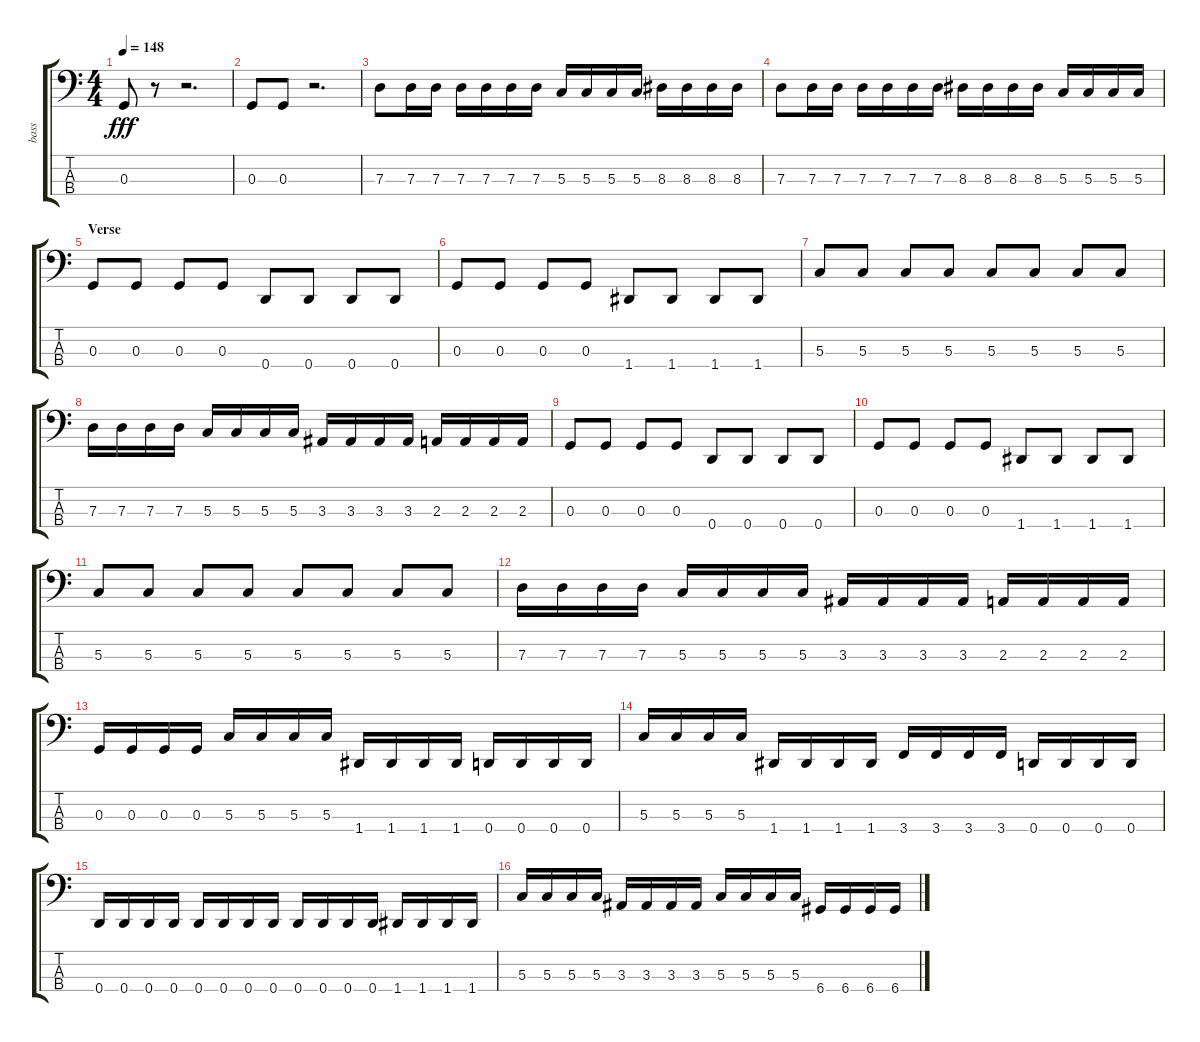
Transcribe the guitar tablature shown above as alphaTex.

\track ("bass" "bass") {instrument electricbassfinger}
\staff {score tabs}
\tuning (F2 C2 G1 D1) {hide}
\ts (4 4)
\tempo 148
\clef f4
\ks c
0.3.8{dy fff} r.8 r.2{d} |
0.3.8 0.3.8 r.2{d} |
7.3.8 7.3.16 7.3.16 7.3.16 7.3.16 7.3.16 7.3.16 5.3.16 5.3.16 5.3.16 5.3.16 8.3.16 8.3.16 8.3.16 8.3.16 |
7.3.8 7.3.16 7.3.16 7.3.16 7.3.16 7.3.16 7.3.16 8.3.16 8.3.16 8.3.16 8.3.16 5.3.16 5.3.16 5.3.16 5.3.16 |
\section ("" "Verse")
0.3.8 0.3.8 0.3.8 0.3.8 0.4.8 0.4.8 0.4.8 0.4.8 |
0.3.8 0.3.8 0.3.8 0.3.8 1.4.8 1.4.8 1.4.8 1.4.8 |
5.3.8 5.3.8 5.3.8 5.3.8 5.3.8 5.3.8 5.3.8 5.3.8 |
7.3.16 7.3.16 7.3.16 7.3.16 5.3.16 5.3.16 5.3.16 5.3.16 3.3.16 3.3.16 3.3.16 3.3.16 2.3.16 2.3.16 2.3.16 2.3.16 |
0.3.8 0.3.8 0.3.8 0.3.8 0.4.8 0.4.8 0.4.8 0.4.8 |
0.3.8 0.3.8 0.3.8 0.3.8 1.4.8 1.4.8 1.4.8 1.4.8 |
5.3.8 5.3.8 5.3.8 5.3.8 5.3.8 5.3.8 5.3.8 5.3.8 |
7.3.16 7.3.16 7.3.16 7.3.16 5.3.16 5.3.16 5.3.16 5.3.16 3.3.16 3.3.16 3.3.16 3.3.16 2.3.16 2.3.16 2.3.16 2.3.16 |
0.3.16 0.3.16 0.3.16 0.3.16 5.3.16 5.3.16 5.3.16 5.3.16 1.4.16 1.4.16 1.4.16 1.4.16 0.4.16 0.4.16 0.4.16 0.4.16 |
5.3.16 5.3.16 5.3.16 5.3.16 1.4.16 1.4.16 1.4.16 1.4.16 3.4.16 3.4.16 3.4.16 3.4.16 0.4.16 0.4.16 0.4.16 0.4.16 |
0.4.16 0.4.16 0.4.16 0.4.16 0.4.16 0.4.16 0.4.16 0.4.16 0.4.16 0.4.16 0.4.16 0.4.16 1.4.16 1.4.16 1.4.16 1.4.16 |
5.3.16 5.3.16 5.3.16 5.3.16 3.3.16 3.3.16 3.3.16 3.3.16 5.3.16 5.3.16 5.3.16 5.3.16 6.4.16 6.4.16 6.4.16 6.4.16
